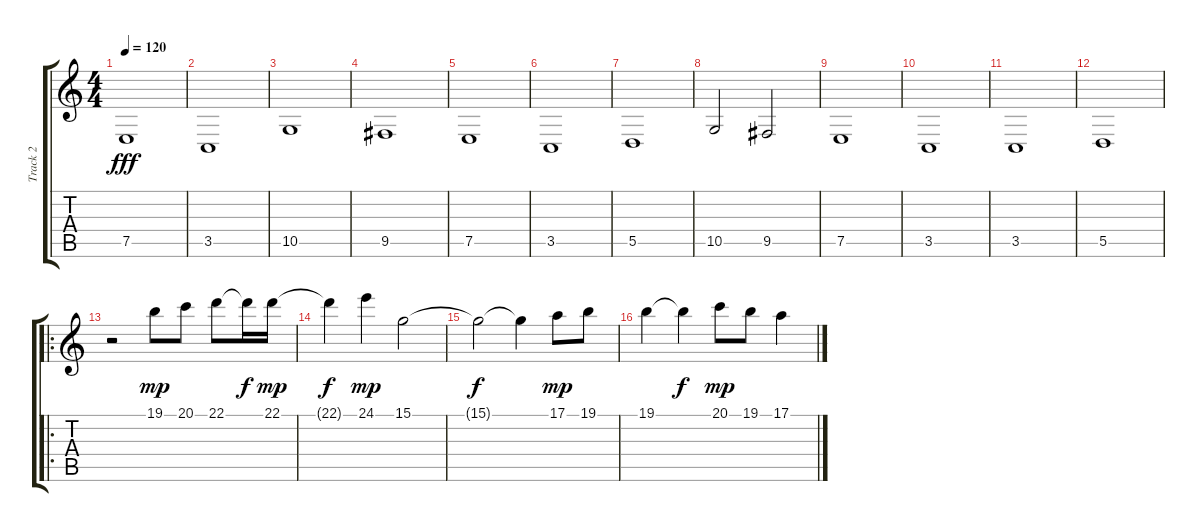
\track ("Track 2" "Track 2") {instrument stringensemble1}
\staff {score tabs}
\tuning (E4 B3 G3 D3 A2 E2) {hide}
\ts (4 4)
\tempo 120
\clef g2
\ks c
7.5.1{dy fff} |
3.5.1 |
10.5.1 |
9.5.1 |
7.5.1{volume 9 instrument stringensemble1} |
3.5.1 |
5.5.1 |
10.5.2 9.5.2 |
7.5.1 |
3.5.1 |
3.5.1 |
5.5.1 |
\ro
r.2{volume 14} 19.1.8{dy mp} 20.1.8 22.1.8 22.1{t}.16{dy f} 22.1.16{dy mp} |
22.1{t}.4{dy f} 24.1.4{dy mp} 15.1.2 |
15.1{t}.2{dy f} 15.1{t}.4 17.1.8{dy mp} 19.1.8 |
19.1.4 19.1{t}.4{dy f} 20.1.8{dy mp} 19.1.8 17.1.4
